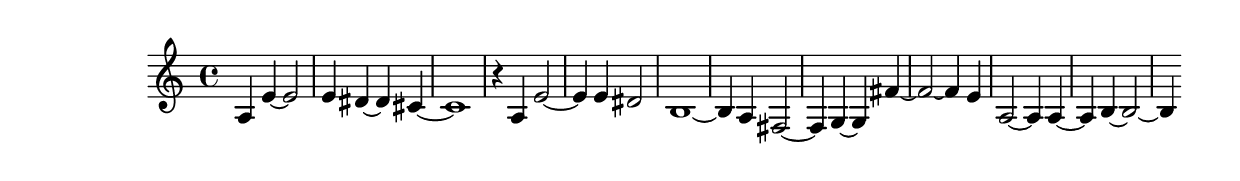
\version "2.19.82"
\language "english"

\header {
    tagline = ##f
}

\layout {}

\paper {}

\score {
    {
        a4
        e'4
        ~
        e'2
        e'4
        ds'4
        ~
        ds'4
        cs'4
        ~
        cs'1
        r4
        a4
        e'2
        ~
        e'4
        e'4
        ds'2
        b1
        ~
        b4
        a4
        fs2
        ~
        fs4
        g4
        ~
        g4
        fs'4
        ~
        fs'2
        ~
        fs'4
        e'4
        a2
        ~
        a4
        a4
        ~
        a4
        b4
        ~
        b2
        ~
        b4
    }
}